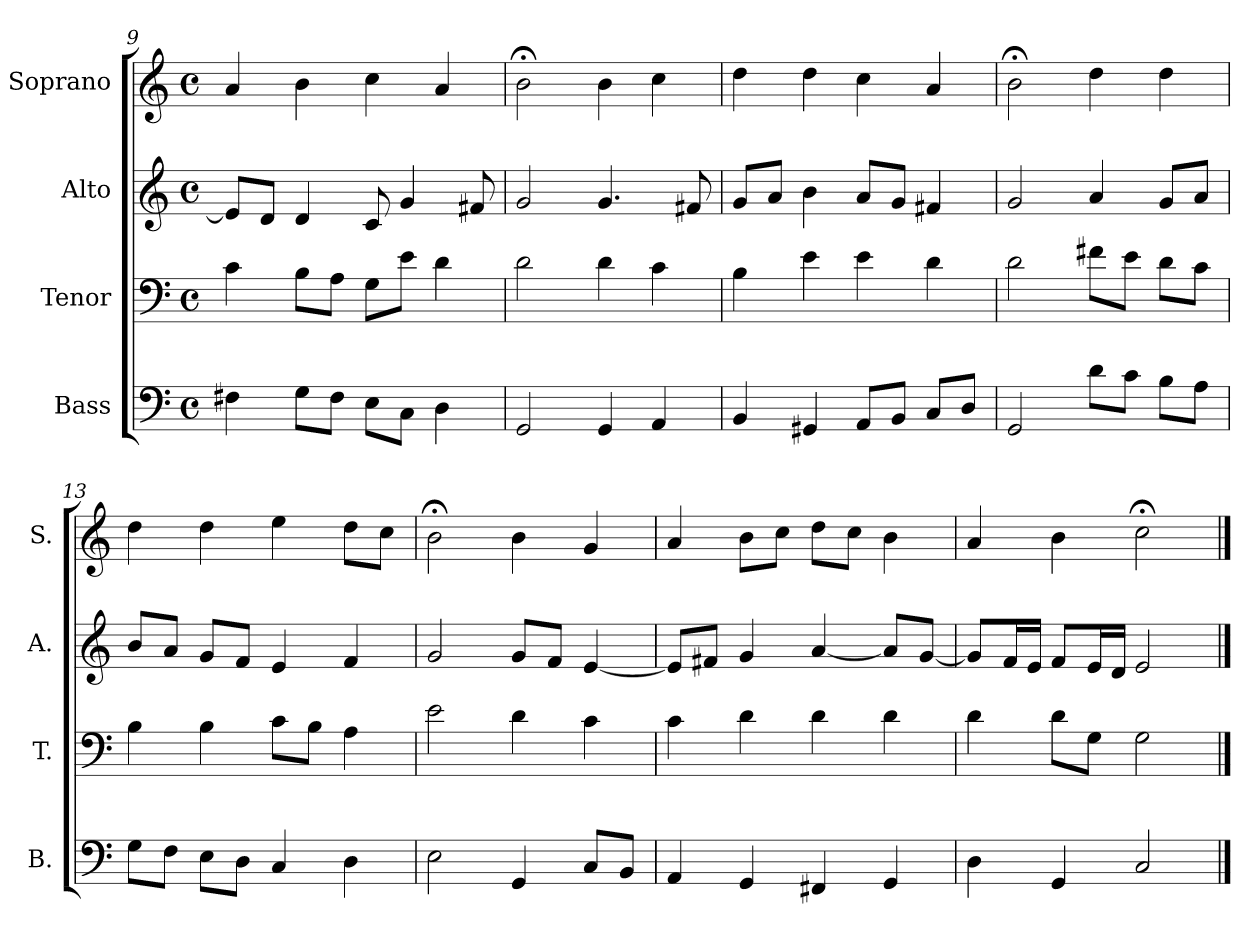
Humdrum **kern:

**kern	**kern	**kern	**kern
*part4	*part3	*part2	*part1
*staff4	*staff3	*staff2	*staff1
*I"Bass	*I"Tenor	*I"Alto	*I"Soprano
*I'B.	*I'T.	*I'A.	*I'S.
*clefF4	*clefF4	*clefG2	*clefG2
*k[]	*k[]	*k[]	*k[]
*C:	*C:	*C:	*C:
*M4/4	*M4/4	*M4/4	*M4/4
*met(c)	*met(c)	*met(c)	*met(c)
=9	=9	=9	=9
4F#X\	4c\	8e/L]	4a/
.	.	8d/J	.
8G\L	8B\L	4d/	4b\
8F#\J	8A\J	.	.
8E\L	8G\L	8c/	4cc\
8C\J	8e\J	4g/	.
4D\	4d\	.	4a/
.	.	8f#X/	.
=10	=10	=10	=10
2GG/	2d\	2g/	2b;<\
4GG/	4d\	4.g/	4b\
4AA/	4c\	.	4cc\
.	.	8f#X/	.
!!LO:LB:g=z
=11	=11	=11	=11
4BB/	4B\	8g/L	4dd\
.	.	8a/J	.
4GG#X/	4e\	4b\	4dd\
8AA/L	4e\	8a/L	4cc\
8BB/J	.	8g/J	.
8C/L	4d\	4f#X/	4a/
8D/J	.	.	.
=12	=12	=12	=12
2GG/	2d\	2g/	2b;<\
8d\L	8f#X\L	4a/	4dd\
8c\J	8e\J	.	.
8B\L	8d\L	8g/L	4dd\
8A\J	8c\J	8a/J	.
=13	=13	=13	=13
8G\L	4B\	8b/L	4dd\
8F\J	.	8a/J	.
8E\L	4B\	8g/L	4dd\
8D\J	.	8f/J	.
4C/	8c\L	4e/	4ee\
.	8B\J	.	.
4D\	4A\	4f/	8dd\L
.	.	.	8cc\J
=14	=14	=14	=14
2E\	2e\	2g/	2b;<\
4GG/	4d\	8g/L	4b\
.	.	8f/J	.
8C/L	4c\	[4e/	4g/
8BB/J	.	.	.
=15	=15	=15	=15
4AA/	4c\	8e/L]	4a/
.	.	8f#X/J	.
4GG/	4d\	4g/	8b\L
.	.	.	8cc\J
4FF#X/	4d\	[4a/	8dd\L
.	.	.	8cc\J
4GG/	4d\	8a/L]	4b\
.	.	[8g/J	.
=16	=16	=16	=16
4D\	4d\	8g/L]	4a/
.	.	16f/L	.
.	.	16e/JJ	.
4GG/	8d\L	8f/L	4b\
.	8G\J	16e/L	.
.	.	16d/JJ	.
2C/	2G\	2e/	2cc;<\
==	==	==	==
*-	*-	*-	*-
